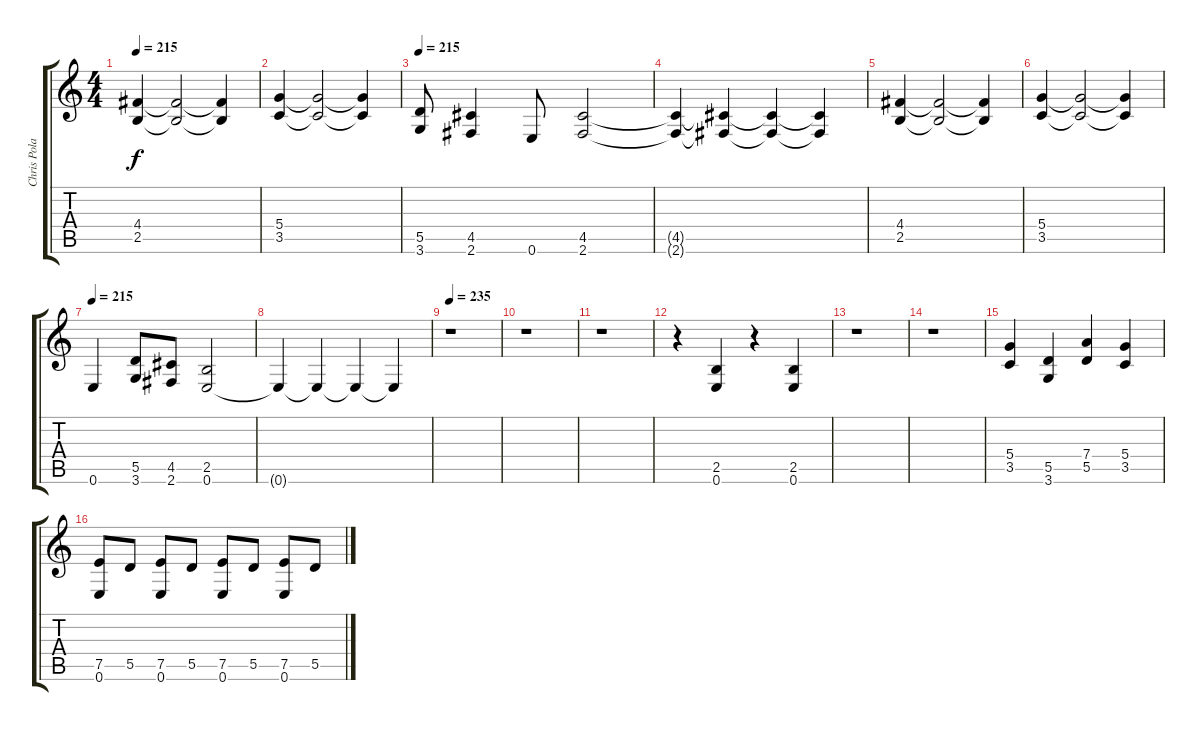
\track ("Chris Poland (Lead Guitar)" "Chris Pola") {instrument distortionguitar}
\staff {score tabs}
\tuning (E4 B3 G3 D3 A2 E2) {hide}
\ts (4 4)
\tempo 215
\clef g2
\ks c
(4.4 2.5).4{dy f} (4.4{t} 2.5{t}).2 (4.4{t} 2.5{t}).4 |
(5.4 3.5).4 (5.4{t} 3.5{t}).2 (5.4{t} 3.5{t}).4 |
\tempo 215
(5.5 3.6).8 (4.5 2.6).4 0.6.8 (4.5 2.6).2 |
(4.5{t} 2.6{t}).4 (4.5{t} 2.6{t}).4 (4.5{t} 2.6{t}).4 (4.5{t} 2.6{t}).4 |
(4.4 2.5).4 (4.4{t} 2.5{t}).2 (4.4{t} 2.5{t}).4 |
(5.4 3.5).4 (5.4{t} 3.5{t}).2 (5.4{t} 3.5{t}).4 |
\tempo 215
0.6.4 (5.5 3.6).8 (4.5 2.6).8 (2.5 0.6).2 |
0.6{t}.4 0.6{t}.4 0.6{t}.4 0.6{t}.4 |
\tempo 235
r.1 |
r.1 |
r.1 |
r.4 (2.5 0.6).4 r.4 (2.5 0.6).4 |
r.1 |
r.1 |
(5.4 3.5).4 (5.5 3.6).4 (7.4 5.5).4 (5.4 3.5).4 |
(7.5 0.6).8 5.5.8 (7.5 0.6).8 5.5.8 (7.5 0.6).8 5.5.8 (7.5 0.6).8 5.5.8
